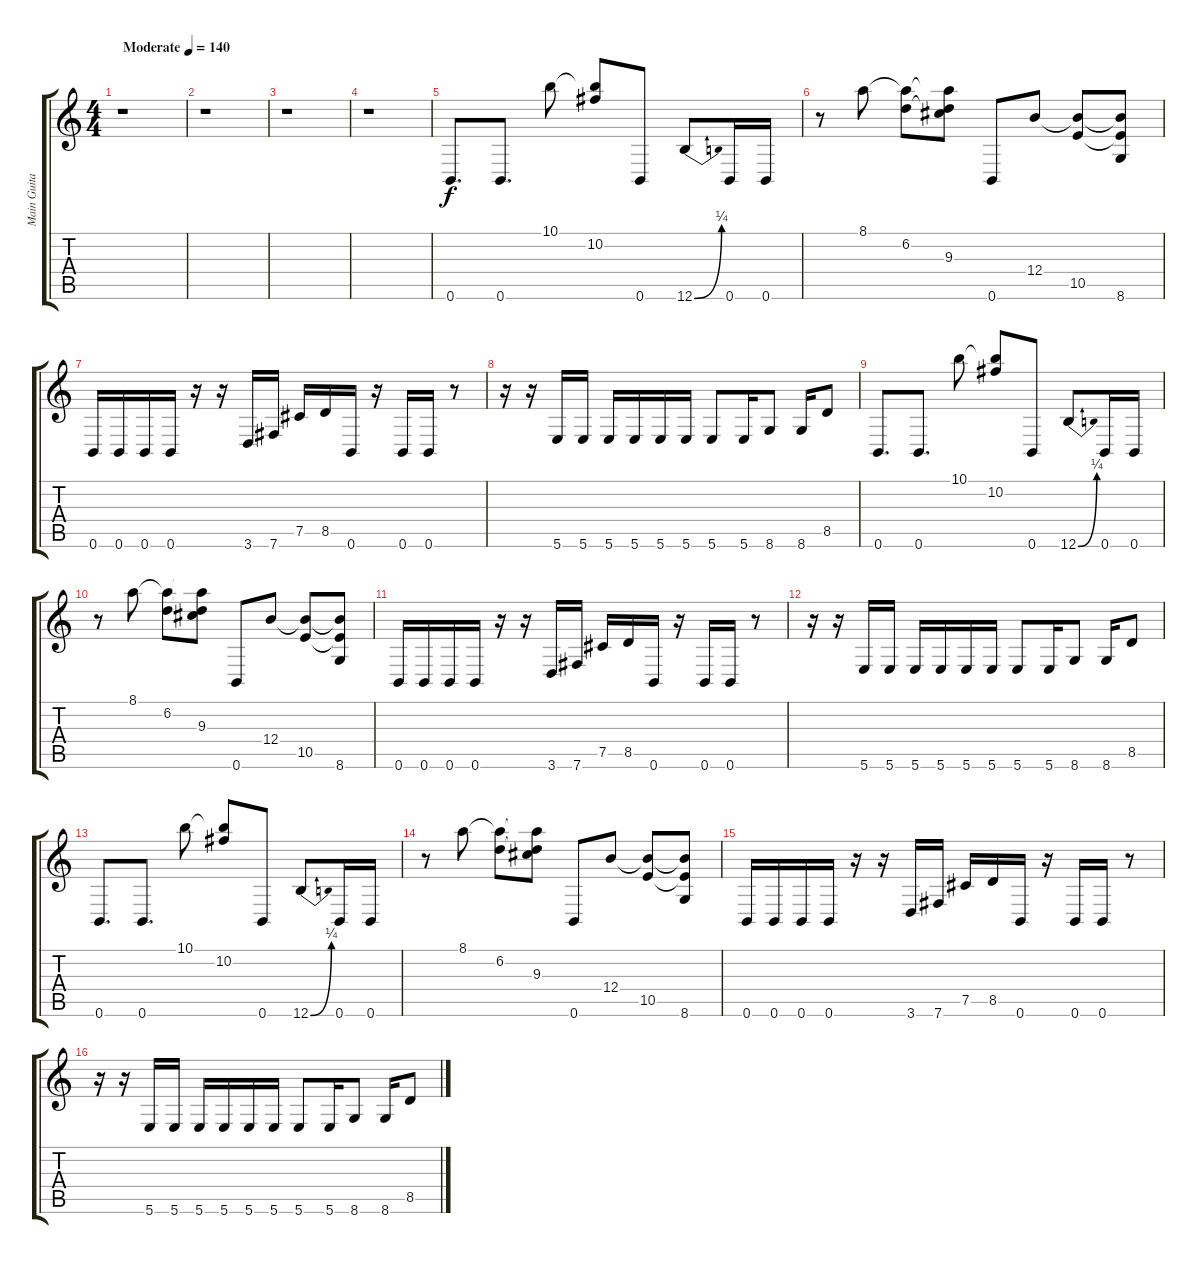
\track ("Main Guitar Left" "Main Guita") {instrument distortionguitar}
\staff {score tabs}
\tuning (Db4 Ab3 E3 B2 Gb2 B1) {hide}
\ts (4 4)
\tempo (140 "Moderate")
\clef g2
\ks c
r.1{dy f instrument distortionguitar} |
r.1 |
r.1 |
r.1 |
0.6.8{d} 0.6.8{d} 10.1.8 (10.1{t} 10.2).8 0.6.8 12.6{be (bend 0 0 60 1)}.8 0.6.16 0.6.16 |
r.8 8.1.8 (8.1{t} 6.2).8 (8.1{t} 6.2{t} 9.3).8 0.6.8 12.4.8 (12.4{t} 10.5).8 (12.4{t} 10.5{t} 8.6).8 |
0.6.16 0.6.16 0.6.16 0.6.16 r.16 r.16 3.6.16 7.6.16 7.5.16 8.5.16 0.6.16 r.16 0.6.16 0.6.16 r.8 |
r.16 r.16 5.6.16 5.6.16 5.6.16 5.6.16 5.6.16 5.6.16 5.6.8 5.6.16 8.6.8 8.6.16 8.5.8 |
0.6.8{d} 0.6.8{d} 10.1.8 (10.1{t} 10.2).8 0.6.8 12.6{be (bend 0 0 60 1)}.8 0.6.16 0.6.16 |
r.8 8.1.8 (8.1{t} 6.2).8 (8.1{t} 6.2{t} 9.3).8 0.6.8 12.4.8 (12.4{t} 10.5).8 (12.4{t} 10.5{t} 8.6).8 |
0.6.16 0.6.16 0.6.16 0.6.16 r.16 r.16 3.6.16 7.6.16 7.5.16 8.5.16 0.6.16 r.16 0.6.16 0.6.16 r.8 |
r.16 r.16 5.6.16 5.6.16 5.6.16 5.6.16 5.6.16 5.6.16 5.6.8 5.6.16 8.6.8 8.6.16 8.5.8 |
0.6.8{d} 0.6.8{d} 10.1.8 (10.1{t} 10.2).8 0.6.8 12.6{be (bend 0 0 60 1)}.8 0.6.16 0.6.16 |
r.8 8.1.8 (8.1{t} 6.2).8 (8.1{t} 6.2{t} 9.3).8 0.6.8 12.4.8 (12.4{t} 10.5).8 (12.4{t} 10.5{t} 8.6).8 |
0.6.16 0.6.16 0.6.16 0.6.16 r.16 r.16 3.6.16 7.6.16 7.5.16 8.5.16 0.6.16 r.16 0.6.16 0.6.16 r.8 |
r.16 r.16 5.6.16 5.6.16 5.6.16 5.6.16 5.6.16 5.6.16 5.6.8 5.6.16 8.6.8 8.6.16 8.5.8
